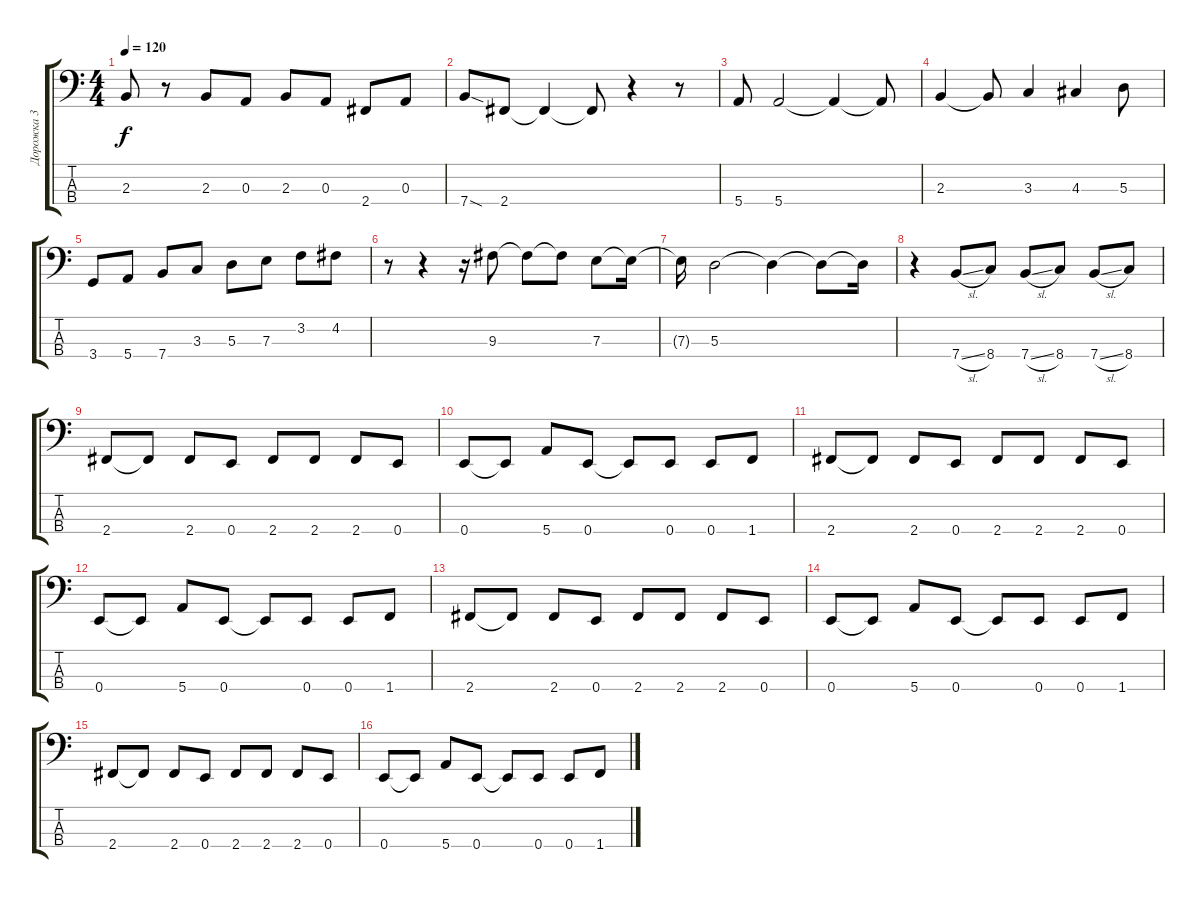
\track ("Дорожка 3" "Дорожка 3") {instrument electricbassfinger}
\staff {score tabs}
\tuning (G2 D2 A1 E1) {hide}
\ts (4 4)
\tempo 120
\clef f4
\ks c
2.3.8{dy f} r.8 2.3.8 0.3.8 2.3.8 0.3.8 2.4.8 0.3.8 |
7.4{sod}.8 2.4.8 2.4{t}.4 2.4{t}.8 r.4 r.8 |
5.4.8 5.4.2 5.4{t}.4 5.4{t}.8 |
2.3.4 2.3{t}.8 3.3.4 4.3.4 5.3.8 |
3.4.8 5.4.8 7.4.8 3.3.8 5.3.8 7.3.8 3.2.8 4.2.8 |
r.8 r.4 r.16 9.3.8 9.3{t}.8 9.3{t}.8 7.3.8 7.3{t}.16 |
7.3{t}.16 5.3.2 5.3{t}.4 5.3{t}.8 5.3{t}.16 |
r.4 7.4{sl}.8 8.4.8 7.4{sl}.8 8.4.8 7.4{sl}.8 8.4.8 |
2.4.8 2.4{t}.8 2.4.8 0.4.8 2.4.8 2.4.8 2.4.8 0.4.8 |
0.4.8 0.4{t}.8 5.4.8 0.4.8 0.4{t}.8 0.4.8 0.4.8 1.4.8 |
2.4.8 2.4{t}.8 2.4.8 0.4.8 2.4.8 2.4.8 2.4.8 0.4.8 |
0.4.8 0.4{t}.8 5.4.8 0.4.8 0.4{t}.8 0.4.8 0.4.8 1.4.8 |
2.4.8 2.4{t}.8 2.4.8 0.4.8 2.4.8 2.4.8 2.4.8 0.4.8 |
0.4.8 0.4{t}.8 5.4.8 0.4.8 0.4{t}.8 0.4.8 0.4.8 1.4.8 |
2.4.8 2.4{t}.8 2.4.8 0.4.8 2.4.8 2.4.8 2.4.8 0.4.8 |
0.4.8 0.4{t}.8 5.4.8 0.4.8 0.4{t}.8 0.4.8 0.4.8 1.4.8
